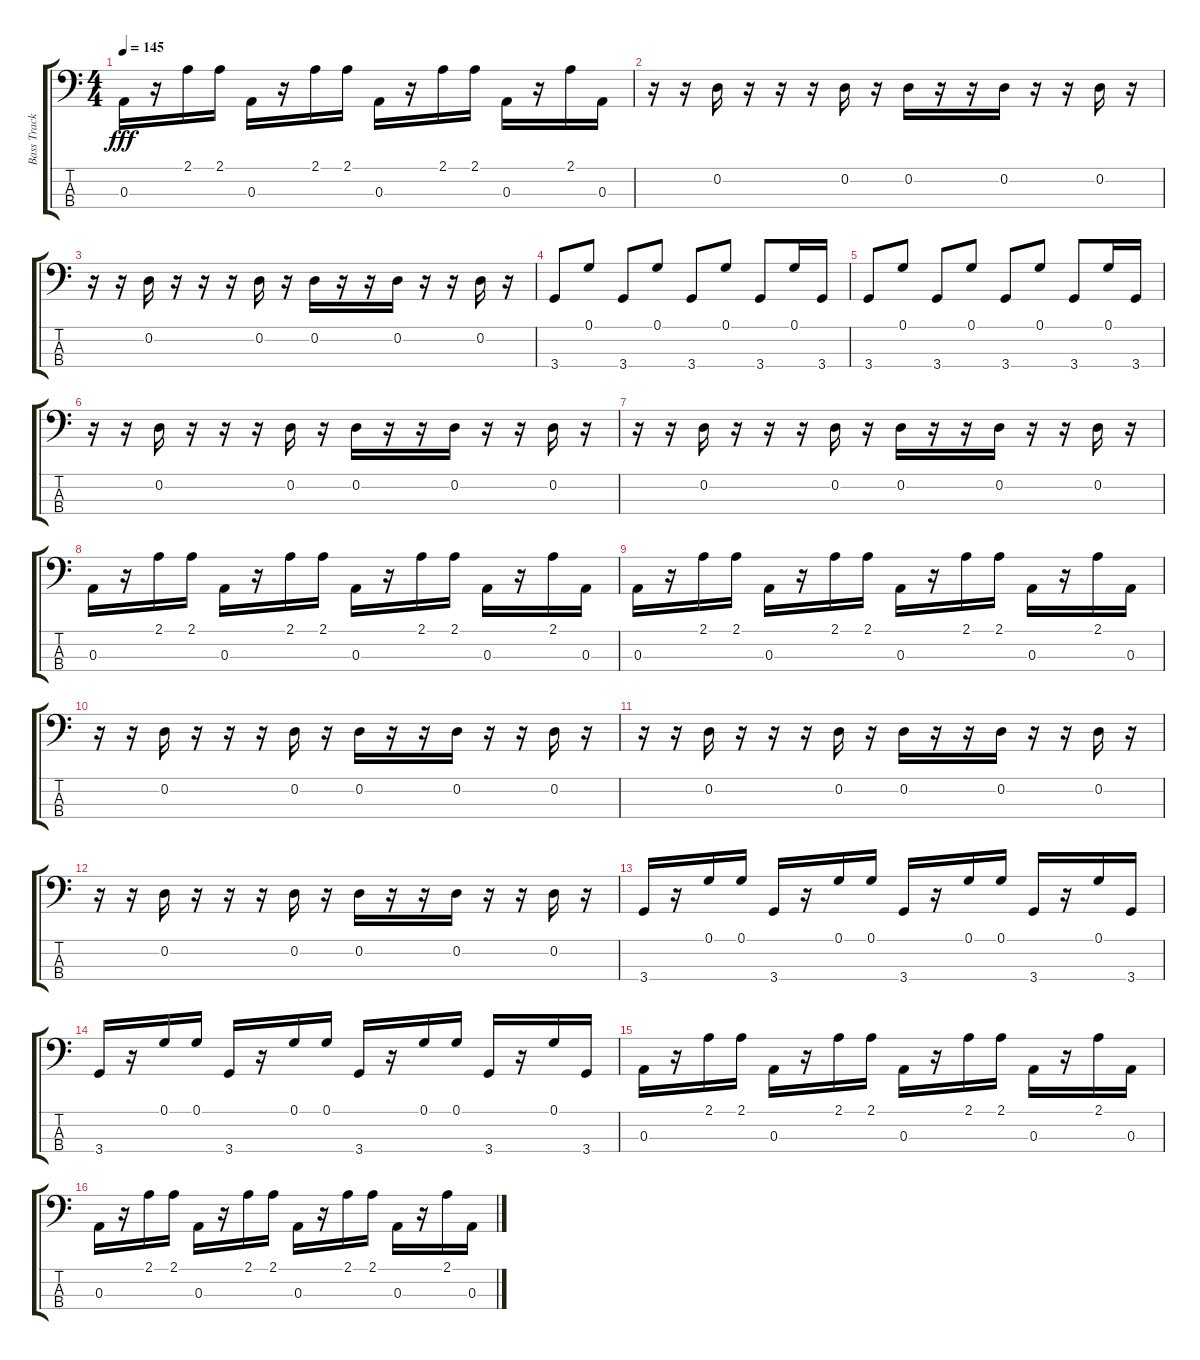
\track ("Bass Track" "Bass Track") {instrument synthbass2}
\staff {score tabs}
\tuning (G2 D2 A1 E1) {hide}
\ts (4 4)
\tempo 145
\clef f4
\ks c
0.3.16{dy fff} r.16 2.1.16 2.1.16 0.3.16 r.16 2.1.16 2.1.16 0.3.16 r.16 2.1.16 2.1.16 0.3.16 r.16 2.1.16 0.3.16 |
r.16 r.16 0.2.16 r.16 r.16 r.16 0.2.16 r.16 0.2.16 r.16 r.16 0.2.16 r.16 r.16 0.2.16 r.16 |
r.16 r.16 0.2.16 r.16 r.16 r.16 0.2.16 r.16 0.2.16 r.16 r.16 0.2.16 r.16 r.16 0.2.16 r.16 |
3.4.8{instrument electricbasspick} 0.1.8 3.4.8 0.1.8 3.4.8 0.1.8 3.4.8 0.1.16 3.4.16 |
3.4.8 0.1.8 3.4.8 0.1.8 3.4.8 0.1.8 3.4.8 0.1.16 3.4.16 |
r.16{instrument synthbass2} r.16 0.2.16 r.16 r.16 r.16 0.2.16 r.16 0.2.16 r.16 r.16 0.2.16 r.16 r.16 0.2.16 r.16 |
r.16 r.16 0.2.16 r.16 r.16 r.16 0.2.16 r.16 0.2.16 r.16 r.16 0.2.16 r.16 r.16 0.2.16 r.16 |
0.3.16 r.16 2.1.16 2.1.16 0.3.16 r.16 2.1.16 2.1.16 0.3.16 r.16 2.1.16 2.1.16 0.3.16 r.16 2.1.16 0.3.16 |
0.3.16 r.16 2.1.16 2.1.16 0.3.16 r.16 2.1.16 2.1.16 0.3.16 r.16 2.1.16 2.1.16 0.3.16 r.16 2.1.16 0.3.16 |
r.16 r.16 0.2.16 r.16 r.16 r.16 0.2.16 r.16 0.2.16 r.16 r.16 0.2.16 r.16 r.16 0.2.16 r.16 |
r.16 r.16 0.2.16 r.16 r.16 r.16 0.2.16 r.16 0.2.16 r.16 r.16 0.2.16 r.16 r.16 0.2.16 r.16 |
r.16 r.16 0.2.16 r.16 r.16 r.16 0.2.16 r.16 0.2.16 r.16 r.16 0.2.16 r.16 r.16 0.2.16 r.16 |
3.4.16 r.16 0.1.16 0.1.16 3.4.16 r.16 0.1.16 0.1.16 3.4.16 r.16 0.1.16 0.1.16 3.4.16 r.16 0.1.16 3.4.16 |
3.4.16 r.16 0.1.16 0.1.16 3.4.16 r.16 0.1.16 0.1.16 3.4.16 r.16 0.1.16 0.1.16 3.4.16 r.16 0.1.16 3.4.16 |
0.3.16 r.16 2.1.16 2.1.16 0.3.16 r.16 2.1.16 2.1.16 0.3.16 r.16 2.1.16 2.1.16 0.3.16 r.16 2.1.16 0.3.16 |
0.3.16 r.16 2.1.16 2.1.16 0.3.16 r.16 2.1.16 2.1.16 0.3.16 r.16 2.1.16 2.1.16 0.3.16 r.16 2.1.16 0.3.16
